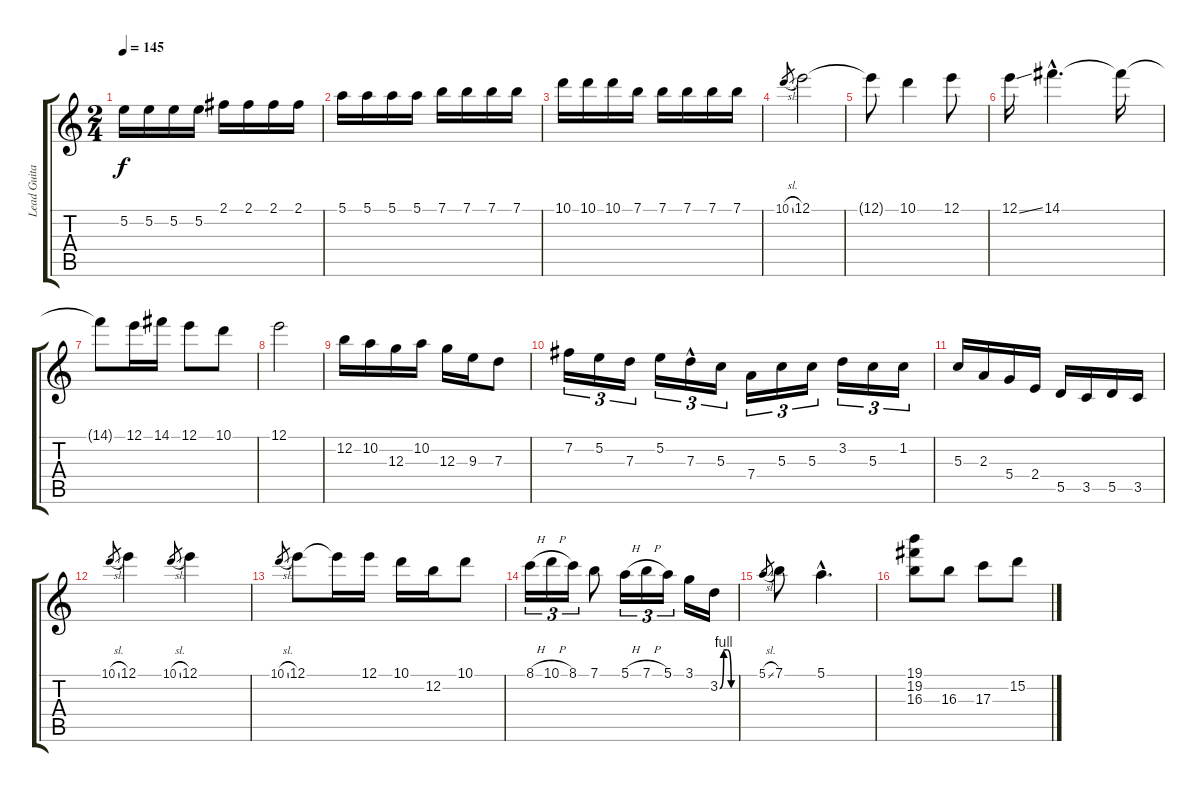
\track ("Lead Guitar" "Lead Guita") {instrument distortionguitar}
\staff {score tabs}
\tuning (E4 B3 G3 D3 A2 E2) {hide}
\ts (2 4)
\tempo 145
\clef g2
\ks c
5.2.16{dy f} 5.2.16 5.2.16 5.2.16 2.1.16 2.1.16 2.1.16 2.1.16 |
5.1.16 5.1.16 5.1.16 5.1.16 7.1.16 7.1.16 7.1.16 7.1.16 |
10.1.16 10.1.16 10.1.16 7.1.16 7.1.16 7.1.16 7.1.16 7.1.16 |
10.1{sl}.8{gr} 12.1.2 |
12.1{t}.8 10.1.4 12.1.8 |
12.1{ss}.16 14.1{hac}.4{d} 14.1{t}.16 |
14.1{t}.8 12.1.16 14.1.16 12.1.8 10.1.8 |
12.1.2 |
12.2.16 10.2.16 12.3.16 10.2.16 12.3.16 9.3.16 7.3.8 |
7.2.16{tu (3 2)} 5.2.16{tu (3 2)} 7.3.16{tu (3 2)} 5.2.16{tu (3 2)} 7.3{hac}.16{tu (3 2)} 5.3.16{tu (3 2)} 7.4.16{tu (3 2)} 5.3.16{tu (3 2)} 5.3.16{tu (3 2)} 3.2.16{tu (3 2)} 5.3.16{tu (3 2)} 1.2.16{tu (3 2)} |
5.3.16 2.3.16 5.4.16 2.4.16 5.5.16 3.5.16 5.5.16 3.5.16 |
10.1{sl}.8{gr} 12.1.4 10.1{sl}.8{gr} 12.1.4 |
10.1{sl}.8{gr} 12.1.8 12.1{t}.16 12.1.16 10.1.16 12.2.16 10.1.8 |
8.1{h}.16{tu (3 2)} 10.1{h}.16{tu (3 2)} 8.1.16{tu (3 2)} 7.1.8 5.1{h}.16{tu (3 2)} 7.1{h}.16{tu (3 2)} 5.1.16{tu (3 2)} 3.1.16 3.2{be (custom 0 0 15 4 30 4 45 0 60 0)}.16 |
5.1{sl}.8{gr} 7.1.8 5.1{hac}.4{d} |
(19.1 19.2 16.3).8 16.3.8 17.3.8 15.2.8
